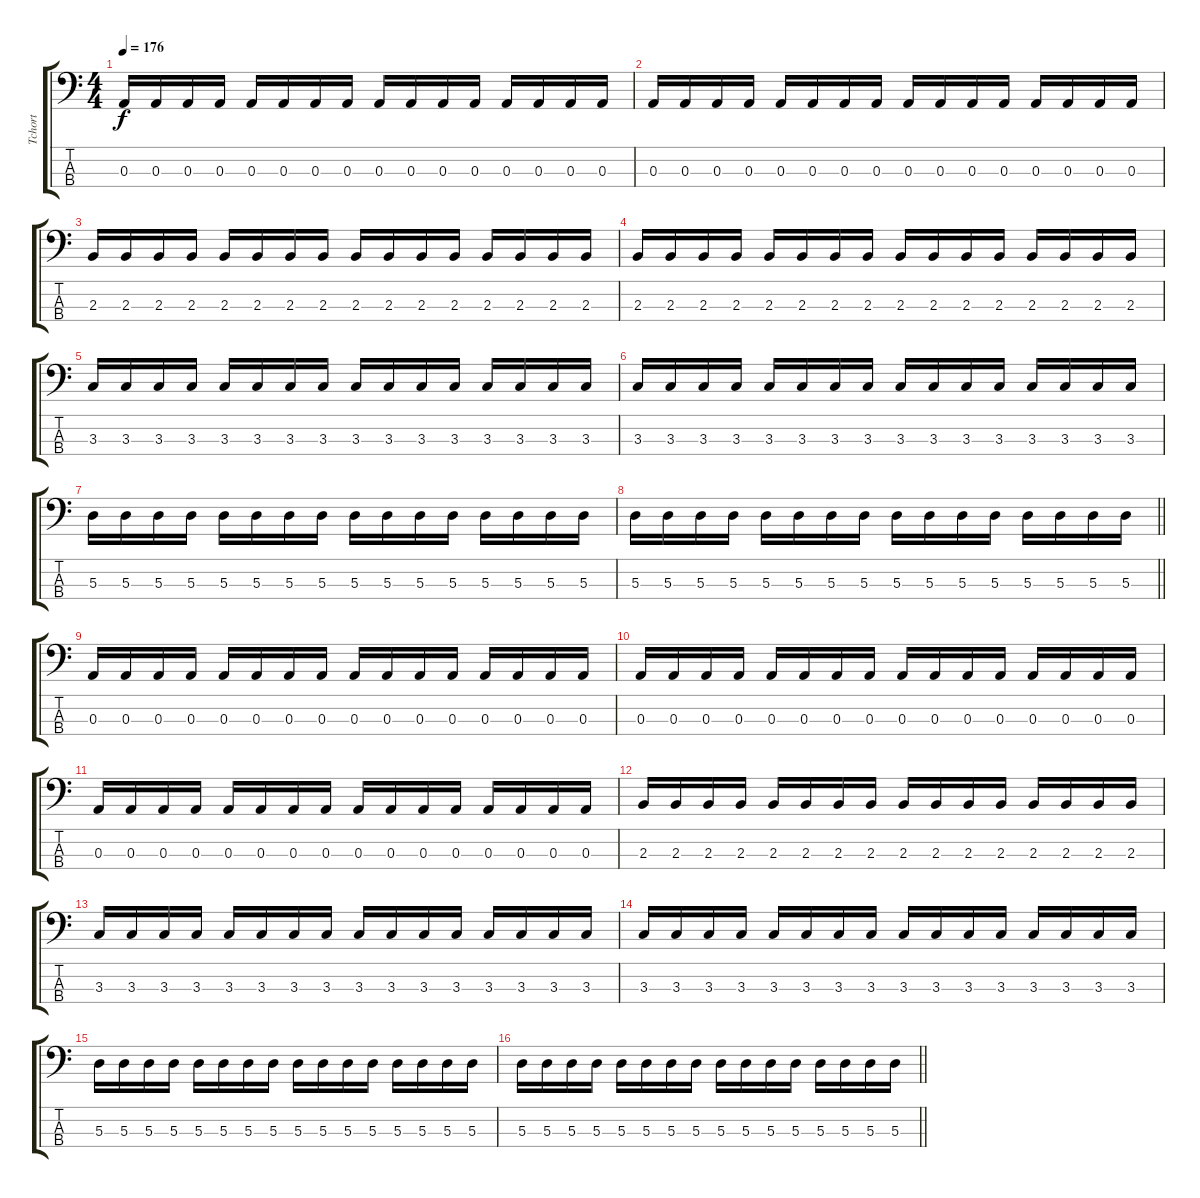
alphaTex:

\track ("Tchort" "Tchort") {instrument electricbasspick}
\staff {score tabs}
\tuning (G2 D2 A1 E1) {hide}
\ts (4 4)
\section ("" "")
\tempo 176
\clef f4
\ks c
0.3.16{dy f} 0.3.16 0.3.16 0.3.16 0.3.16 0.3.16 0.3.16 0.3.16 0.3.16 0.3.16 0.3.16 0.3.16 0.3.16 0.3.16 0.3.16 0.3.16 |
0.3.16 0.3.16 0.3.16 0.3.16 0.3.16 0.3.16 0.3.16 0.3.16 0.3.16 0.3.16 0.3.16 0.3.16 0.3.16 0.3.16 0.3.16 0.3.16 |
2.3.16 2.3.16 2.3.16 2.3.16 2.3.16 2.3.16 2.3.16 2.3.16 2.3.16 2.3.16 2.3.16 2.3.16 2.3.16 2.3.16 2.3.16 2.3.16 |
2.3.16 2.3.16 2.3.16 2.3.16 2.3.16 2.3.16 2.3.16 2.3.16 2.3.16 2.3.16 2.3.16 2.3.16 2.3.16 2.3.16 2.3.16 2.3.16 |
3.3.16 3.3.16 3.3.16 3.3.16 3.3.16 3.3.16 3.3.16 3.3.16 3.3.16 3.3.16 3.3.16 3.3.16 3.3.16 3.3.16 3.3.16 3.3.16 |
3.3.16 3.3.16 3.3.16 3.3.16 3.3.16 3.3.16 3.3.16 3.3.16 3.3.16 3.3.16 3.3.16 3.3.16 3.3.16 3.3.16 3.3.16 3.3.16 |
5.3.16 5.3.16 5.3.16 5.3.16 5.3.16 5.3.16 5.3.16 5.3.16 5.3.16 5.3.16 5.3.16 5.3.16 5.3.16 5.3.16 5.3.16 5.3.16 |
\barLineRight lightlight
5.3.16 5.3.16 5.3.16 5.3.16 5.3.16 5.3.16 5.3.16 5.3.16 5.3.16 5.3.16 5.3.16 5.3.16 5.3.16 5.3.16 5.3.16 5.3.16 |
\section ("" "")
0.3.16 0.3.16 0.3.16 0.3.16 0.3.16 0.3.16 0.3.16 0.3.16 0.3.16 0.3.16 0.3.16 0.3.16 0.3.16 0.3.16 0.3.16 0.3.16 |
0.3.16 0.3.16 0.3.16 0.3.16 0.3.16 0.3.16 0.3.16 0.3.16 0.3.16 0.3.16 0.3.16 0.3.16 0.3.16 0.3.16 0.3.16 0.3.16 |
0.3.16 0.3.16 0.3.16 0.3.16 0.3.16 0.3.16 0.3.16 0.3.16 0.3.16 0.3.16 0.3.16 0.3.16 0.3.16 0.3.16 0.3.16 0.3.16 |
2.3.16 2.3.16 2.3.16 2.3.16 2.3.16 2.3.16 2.3.16 2.3.16 2.3.16 2.3.16 2.3.16 2.3.16 2.3.16 2.3.16 2.3.16 2.3.16 |
3.3.16 3.3.16 3.3.16 3.3.16 3.3.16 3.3.16 3.3.16 3.3.16 3.3.16 3.3.16 3.3.16 3.3.16 3.3.16 3.3.16 3.3.16 3.3.16 |
3.3.16 3.3.16 3.3.16 3.3.16 3.3.16 3.3.16 3.3.16 3.3.16 3.3.16 3.3.16 3.3.16 3.3.16 3.3.16 3.3.16 3.3.16 3.3.16 |
5.3.16 5.3.16 5.3.16 5.3.16 5.3.16 5.3.16 5.3.16 5.3.16 5.3.16 5.3.16 5.3.16 5.3.16 5.3.16 5.3.16 5.3.16 5.3.16 |
\barLineRight lightlight
5.3.16 5.3.16 5.3.16 5.3.16 5.3.16 5.3.16 5.3.16 5.3.16 5.3.16 5.3.16 5.3.16 5.3.16 5.3.16 5.3.16 5.3.16 5.3.16
